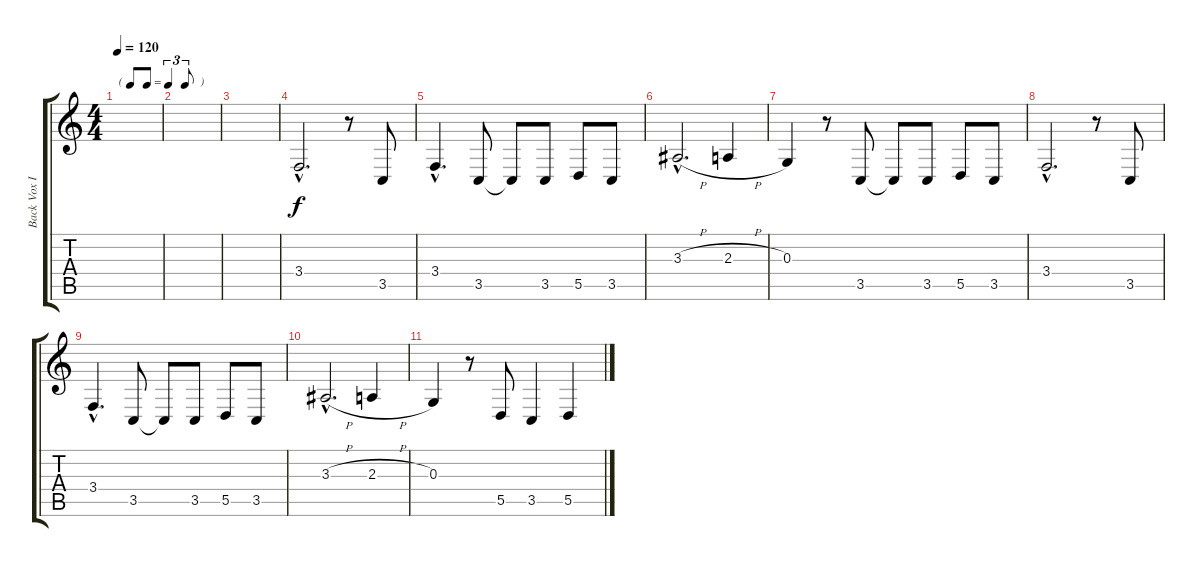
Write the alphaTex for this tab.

\track ("Back Vox III, Sax" "Back Vox I") {instrument viola}
\staff {score tabs}
\tuning (E4 B3 G3 D3 A2 E2) {hide}
\ts (4 4)
\tf triplet8th
\tempo 120
\clef g2
\ks c
|
|
|
3.4{hac}.2{d} r.8 3.5.8 |
3.4{hac}.4{d} 3.5.8 3.5{t}.8 3.5.8 5.5.8 3.5.8 |
3.3{h hac}.2{d} 2.3{h}.4 |
0.3.4 r.8 3.5.8 3.5{t}.8 3.5.8 5.5.8 3.5.8 |
3.4{hac}.2{d} r.8 3.5.8 |
3.4{hac}.4{d} 3.5.8 3.5{t}.8 3.5.8 5.5.8 3.5.8 |
3.3{h hac}.2{d} 2.3{h}.4 |
0.3.4 r.8 5.5.8 3.5.4 5.5.4
